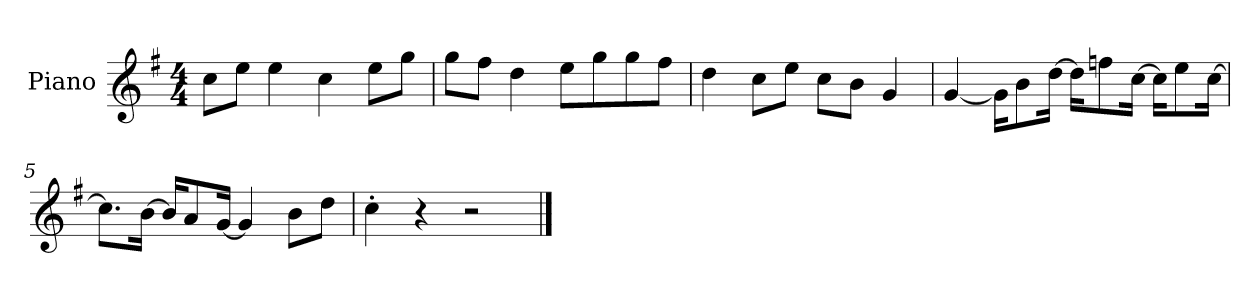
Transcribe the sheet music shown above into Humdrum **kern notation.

**kern
*part1
*staff1
*I"Piano
*I'P-no
*clefG2
*k[f#]
*M4/4
*MM90
=1
8cc\L
8ee\J
4ee\
4cc\
8ee\L
8gg\J
=2
8gg\L
8ff#\J
4dd\
8ee\L
8gg\
8gg\
8ff#\J
=3
4dd\
8cc\L
8ee\J
8cc\L
8b\J
4g/
=4
[4g/
16g\KL]
8b\
[16dd\Jk
16dd\KL]
8ffn\
[16cc\Jk
16cc\KL]
8ee\
[16cc\Jk
=5
8.cc\L]
[16b\Jk
16b/KL]
8a/
[16g/Jk
4g/]
8b\L
8dd\J
!!LO:LB:g=z
=6
4cc'\
4r
2r
==
*-
